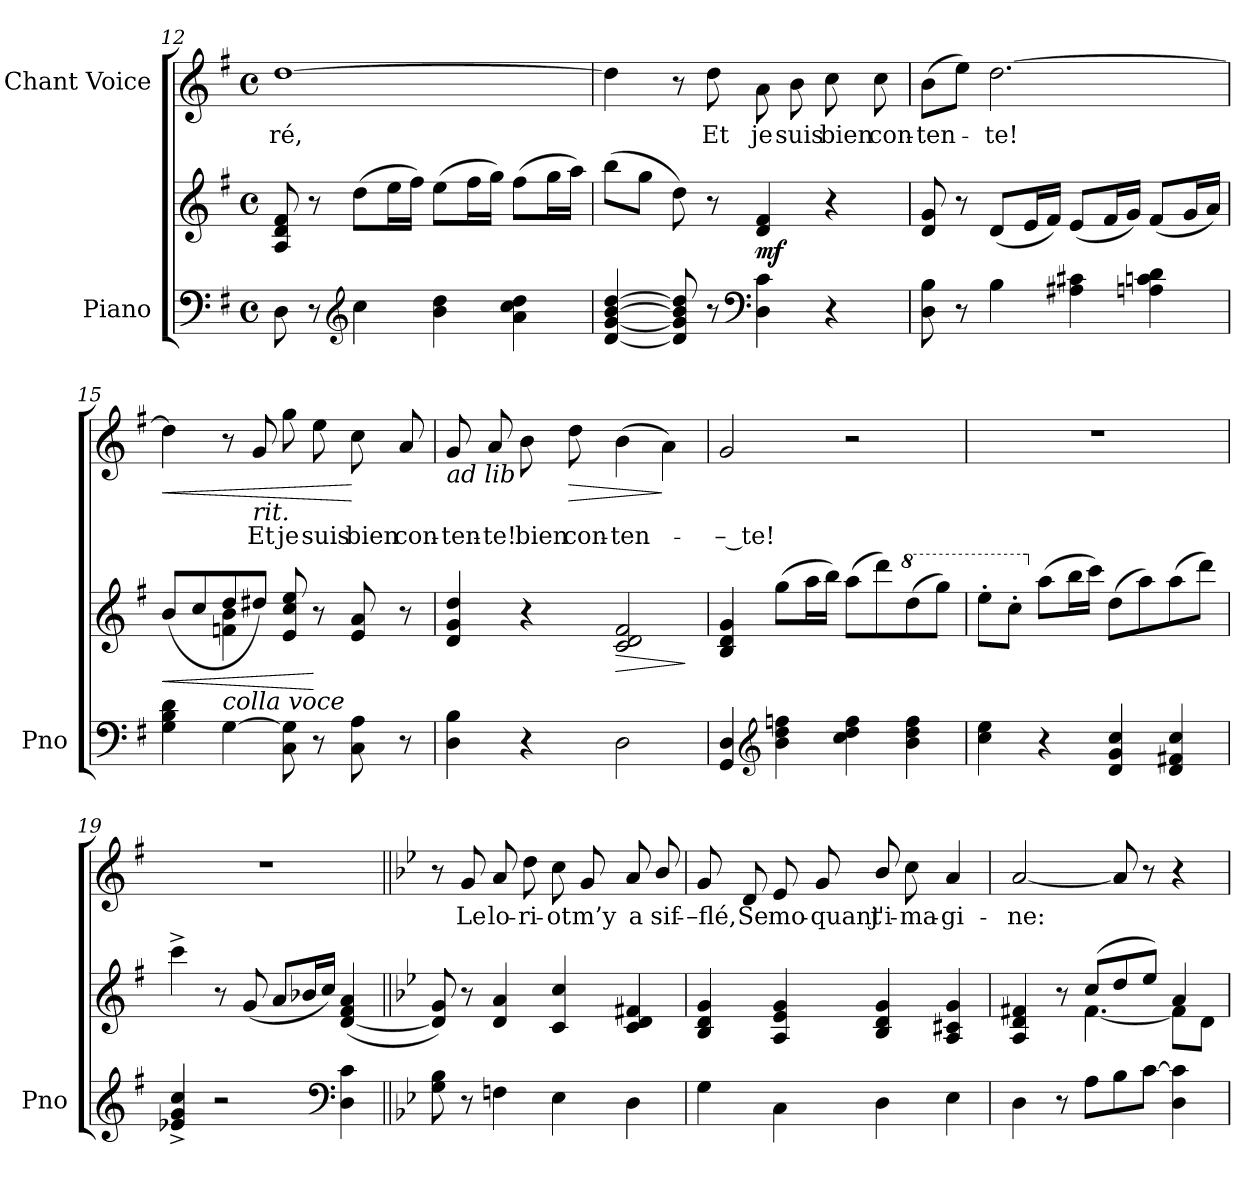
**kern	**kern	**dynam	**kern	**text	**dynam
*part2	*part2	*part2	*part1	*part1	*part1
*staff3	*staff2	*staff2/3	*staff1	*staff1	*staff1
*I"Piano	*	*	*I"Chant Voice	*	*
*I'Pno	*	*	*	*	*
*clefF4	*clefG2	*	*clefG2	*	*
*k[f#]	*k[f#]	*	*k[f#]	*	*
*M4/4	*M4/4	*	*M4/4	*	*
*met(c)	*met(c)	*	*met(c)	*	*
=12	=12	=12	=12	=12	=12
!	!	!	!	!LO:LY:b	!
8D\	8A/ 8d/ 8f#/	.	[1dd	-ré,	.
8r	8r	.	.	.	.
*clefG2	*	*	*	*	*
4cc\	(8dd\L	.	.	.	.
.	16ee\L	.	.	.	.
.	16ff#\JJ)	.	.	.	.
4b\ 4dd\	(8ee\L	.	.	.	.
.	16ff#\L	.	.	.	.
.	16gg\JJ)	.	.	.	.
4a\ 4cc\ 4dd\	(8ff#\L	.	.	.	.
.	16gg\L	.	.	.	.
.	16aa\JJ)	.	.	.	.
!!LO:PB:g=z
=13	=13	=13	=13	=13	=13
[4d/ [4g/ [4b/ [4dd/	(8bb\L	.	4dd\]	.	.
.	8gg\J	.	.	.	.
8d/] 8g/] 8b/] 8dd/]	8dd\)	.	8r	.	.
!	!	!	!	!LO:LY:b	!
8r	8r	.	8dd\	Et	.
*clefF4	*	*	*	*	*
!	!	!LO:DY:b	!	!LO:LY:b	!
4D\ 4c\	4d/ 4f#/	mf	8a\	je	.
!	!	!	!	!LO:LY:b	!
.	.	.	8b\	suis	.
!	!	!	!	!LO:LY:b	!
4r	4r	.	8cc\	bien	.
!	!	!	!	!LO:LY:b	!
.	.	.	8cc\	con-	.
=14	=14	=14	=14	=14	=14
!	!	!	!	!LO:LY:b	!
8D\ 8B\	8d/ 8g/	.	(8b\L	-ten-	.
8r	8r	.	8ee\J)	.	.
!	!	!	!	!LO:LY:b	!
4B\	(8d/L	.	[2.dd\	-te!	.
.	16e/L	.	.	.	.
.	16f#/JJ)	.	.	.	.
4A#X\ 4c#X\	(8e/L	.	.	.	.
.	16f#/L	.	.	.	.
.	16g/JJ)	.	.	.	.
4An\ 4cn\ 4d\	(8f#/L	.	.	.	.
.	16g/L	.	.	.	.
.	16a/JJ)	.	.	.	.
=15	=15	=15	=15	=15	=15
!	!	!LO:HP:b	!	!	!LO:HP:b
*	*^	*	*	*	*
4G\ 4B\ 4d\	(8b/L	4ryy	<	4dd\]	.	<
.	8cc/	.	.	.	.	.
!	!LO:TX:b:i:t=colla voce	!	!	!	!	!
[4G\	8dd/	((<4fn\ 4b\	.	8r	.	.
!	!	!	!	!LO:TX:b:i:t=rit.	!	!
!	!	!	!	!	!LO:LY:b	!
.	8dd#X/J)	.	.	8g/	Et	.
!	!	!	!	!	!LO:LY:b	!
8C\ 8G\])	((8e/ 8cc/ 8ee/	2ryy	.	8gg\	je	.
!	!	!	!	!	!LO:LY:b	!
8r	8r	.	[	8ee\	suis	.
!	!	!	!	!	!LO:LY:b	!
8C\ 8A\	8e/ 8a/	.	.	8cc\	bien	[
!	!	!	!	!	!LO:LY:b	!
8r	8r	.	.	8a/	con-	.
*	*v	*v	*	*	*	*
!!LO:LB:g=z
=16	=16	=16	=16	=16	=16
!	!	!	!LO:TX:b:i:t=ad lib	!	!
!	!	!	!	!LO:LY:b	!
4D\ 4B\	4d/ 4g/ 4dd/	.	8g/	-ten-	.
!	!	!	!	!LO:LY:b	!
.	.	.	8a/	-te!	.
!	!	!	!	!LO:LY:b	!
4r	4r	.	8b\	bien	.
!	!	!	!	!LO:LY:b	!LO:HP:b
.	.	.	8dd\	con-	>
!	!	!LO:HP:b	!	!LO:LY:b	!
2D\	2c/ 2d/ 2f#/	>	(4b\	-ten-	.
.	.	.	4a\)	.	]
.	.	]	.	.	.
!!LO:LB:g=z
=17	=17	=17	=17	=17	=17
!	!	!	!	!LO:LY:b	!
4GG/ 4D/	4B/ 4d/ 4g/	.	2g/	-– te!	.
*clefG2	*	*	*	*	*
4b\ 4dd\ 4ffn\	(8gg\L	.	.	.	.
.	16aa\L	.	.	.	.
.	16bb\JJ)	.	.	.	.
4cc\ 4dd\ 4ff\	(8aa\L	.	2r	.	.
.	8ddd\)	.	.	.	.
*	*8va	*	*	*	*
4b\ 4dd\ 4ff\	(8ddd\	.	.	.	.
.	8ggg\J)	.	.	.	.
=18	=18	=18	=18	=18	=18
4cc\ 4ee\	8eee'\L	.	1r	.	.
.	8ccc'\J	.	.	.	.
*	*X8va	*	*	*	*
4r	(8aa\L	.	.	.	.
.	16bb\L	.	.	.	.
.	16ccc\JJ)	.	.	.	.
4d/ 4g/ 4cc/	(8dd\L	.	.	.	.
.	8aa\)	.	.	.	.
4d/ 4f#X/ 4cc/	(8aa\	.	.	.	.
.	8ddd\J)	.	.	.	.
=19	=19	=19	=19	=19	=19
4e-X/^ 4g/^ 4cc/^	4ccc^\	.	1r	.	.
2r	8r	.	.	.	.
.	(8g/	.	.	.	.
.	8a/L	.	.	.	.
.	16b-X/L	.	.	.	.
.	16cc/JJ)	.	.	.	.
*clefF4	*	*	*	*	*
4D\ 4c\	(<[4d/ 4f#/ 4a/	.	.	.	.
!!LO:LB:g=z
=20||	=20||	=20||	=20||	=20||	=20||
*k[b-e-]	*k[b-e-]	*	*k[b-e-]	*	*
8G\ 8B-\)	8d/] 8g/)	.	8r	.	.
!	!	!	!	!LO:LY:b	!
8r	8r	.	8g/	Le	.
!	!	!	!	!LO:LY:b	!
4Fn\	4d/ 4a/	.	8a/	lo-	.
!	!	!	!	!LO:LY:b	!
.	.	.	8dd\	-ri-	.
!	!	!	!	!LO:LY:b	!
4E-\	4c/ 4cc/	.	8cc\	-ot	.
!	!	!	!	!LO:LY:b	!
.	.	.	8g/	m’y	.
!	!	!	!	!LO:LY:b	!
4D\	4c/ 4d/ 4f#X/	.	8a/	a	.
!	!	!	!	!LO:LY:b	!
.	.	.	8b-/	sif-	.
!!LO:PB:g=z
=21	=21	=21	=21	=21	=21
!	!	!	!	!LO:LY:b	!
4G\	4B-/ 4d/ 4g/	.	8g/	-–flé,	.
!	!	!	!	!LO:LY:b	!
.	.	.	8d/	Se	.
!	!	!	!	!LO:LY:b	!
4C\	4A/ 4e-/ 4g/	.	8e-/	mo-	.
!	!	!	!	!LO:LY:b	!
.	.	.	8g/	-quant	.
!	!	!	!	!LO:LY:b	!
4D\	4B-/ 4d/ 4g/	.	8b-/	j'i-	.
!	!	!	!	!LO:LY:b	!
.	.	.	8cc\	-ma-	.
!	!	!	!	!LO:LY:b	!
4E-\	4A/ 4c#X/ 4g/	.	4a/	-gi-	.
=22	=22	=22	=22	=22	=22
*	*^	*	*	*	*
!	!	!	!	!	!LO:LY:b	!
4D\	4A/ 4d/ 4f#X/	4.ryy	.	[2a/	-ne:	.
8r	8r	.	.	.	.	.
8A\L	(<8cc/L	[4.f#\	.	.	.	.
8B-\	8dd/	.	.	8a/]	.	.
[8c\J	8ee-/J)	.	.	8r	.	.
4D\ 4c\]	4a/	8f#\L]	.	4r	.	.
.	.	8d\J	.	.	.	.
*	*v	*v	*	*	*	*
=	=	=	=	=	=
*-	*-	*-	*-	*-	*-
